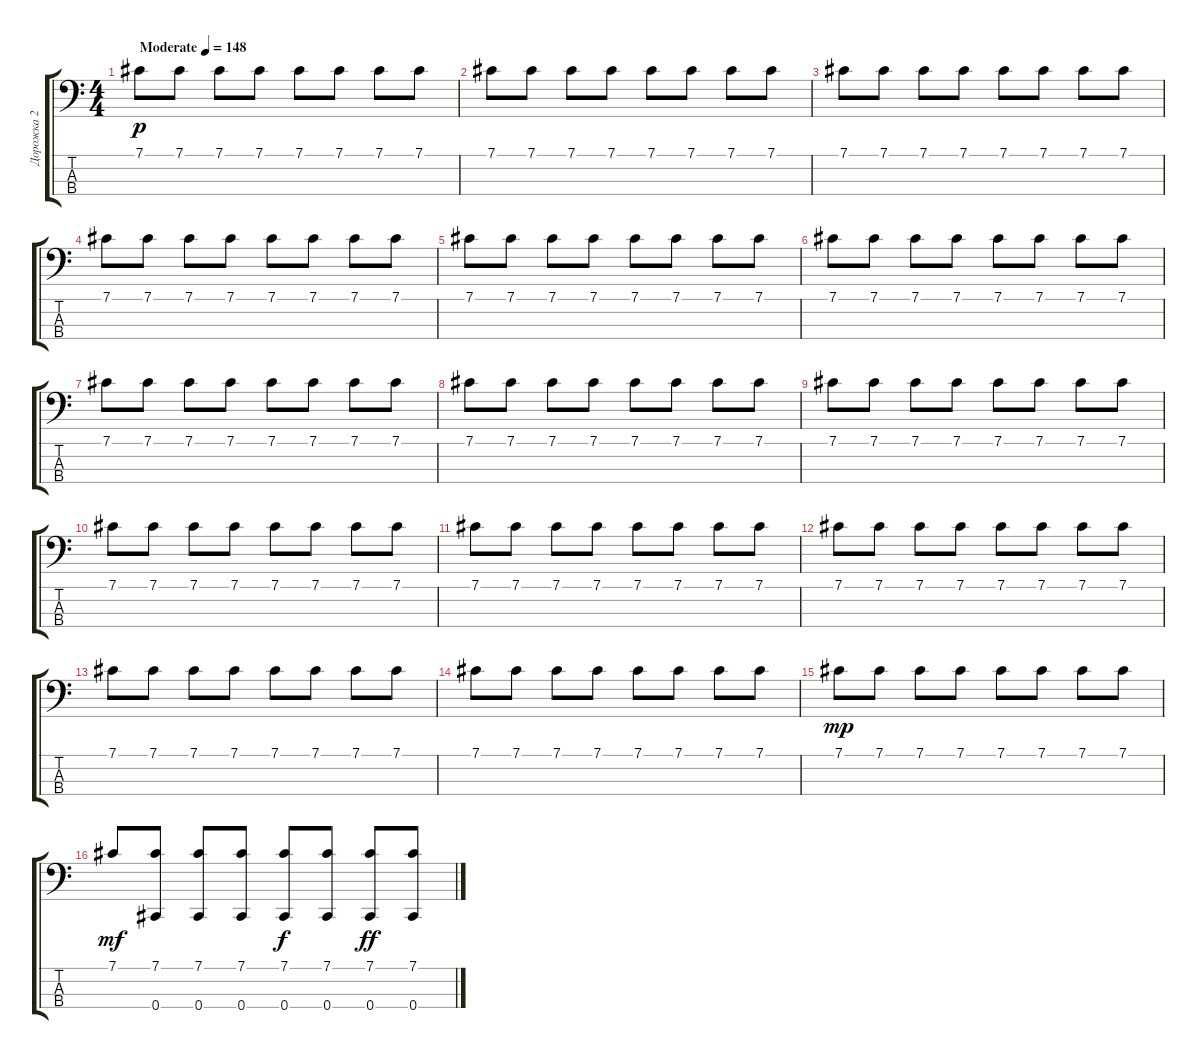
\track ("Дорожка 2" "Дорожка 2") {instrument electricbassfinger}
\staff {score tabs}
\tuning (Gb2 Db2 Ab1 Db1) {hide}
\ts (4 4)
\tempo (148 "Moderate")
\clef f4
\ks c
7.1.8{dy p instrument electricbassfinger} 7.1.8 7.1.8 7.1.8 7.1.8 7.1.8 7.1.8 7.1.8 |
7.1.8 7.1.8 7.1.8 7.1.8 7.1.8 7.1.8 7.1.8 7.1.8 |
7.1.8 7.1.8 7.1.8 7.1.8 7.1.8 7.1.8 7.1.8 7.1.8 |
7.1.8 7.1.8 7.1.8 7.1.8 7.1.8 7.1.8 7.1.8 7.1.8 |
7.1.8 7.1.8 7.1.8 7.1.8 7.1.8 7.1.8 7.1.8 7.1.8 |
7.1.8 7.1.8 7.1.8 7.1.8 7.1.8 7.1.8 7.1.8 7.1.8 |
7.1.8 7.1.8 7.1.8 7.1.8 7.1.8 7.1.8 7.1.8 7.1.8 |
7.1.8 7.1.8 7.1.8 7.1.8 7.1.8 7.1.8 7.1.8 7.1.8 |
7.1.8 7.1.8 7.1.8 7.1.8 7.1.8 7.1.8 7.1.8 7.1.8 |
7.1.8 7.1.8 7.1.8 7.1.8 7.1.8 7.1.8 7.1.8 7.1.8 |
7.1.8 7.1.8 7.1.8 7.1.8 7.1.8 7.1.8 7.1.8 7.1.8 |
7.1.8 7.1.8 7.1.8 7.1.8 7.1.8 7.1.8 7.1.8 7.1.8 |
7.1.8 7.1.8 7.1.8 7.1.8 7.1.8 7.1.8 7.1.8 7.1.8 |
7.1.8 7.1.8 7.1.8 7.1.8 7.1.8 7.1.8 7.1.8 7.1.8 |
7.1.8{dy mp} 7.1.8 7.1.8 7.1.8 7.1.8 7.1.8 7.1.8 7.1.8 |
7.1.8{dy mf} (7.1 0.4).8 (7.1 0.4).8 (7.1 0.4).8 (7.1 0.4).8{dy f} (7.1 0.4).8 (7.1 0.4).8{dy ff} (7.1 0.4).8
